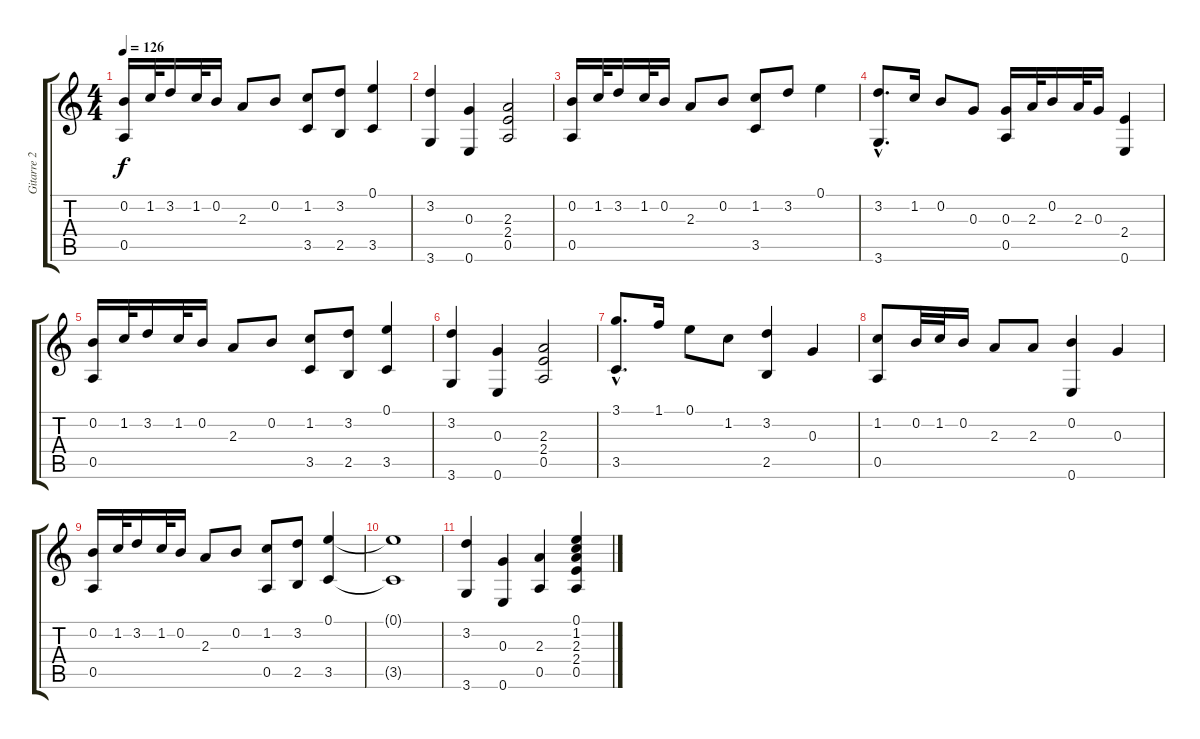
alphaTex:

\track ("Gitarre 2" "Gitarre 2") {instrument acousticguitarsteel}
\staff {score tabs}
\tuning (E4 B3 G3 D3 A2 E2) {hide}
\ts (4 4)
\tempo 126
\clef g2
\ks c
(0.2 0.5).16{dy f} 1.2.32 3.2.16 1.2.32 0.2.16 2.3.8 0.2.8 (1.2 3.5).8 (3.2 2.5).8 (0.1 3.5).4 |
(3.2 3.6).4 (0.3 0.6).4 (2.3 2.4 0.5).2 |
(0.2 0.5).16 1.2.32 3.2.16 1.2.32 0.2.16 2.3.8 0.2.8 (1.2 3.5).8 3.2.8 0.1.4 |
(3.2{hac} 3.6).8{d} 1.2.16 0.2.8 0.3.8 (0.3 0.5).16 2.3.32 0.2.16 2.3.32 0.3.16 (2.4 0.6).4 |
(0.2 0.5).16 1.2.32 3.2.16 1.2.32 0.2.16 2.3.8 0.2.8 (1.2 3.5).8 (3.2 2.5).8 (0.1 3.5).4 |
(3.2 3.6).4 (0.3 0.6).4 (2.3 2.4 0.5).2 |
(3.1{hac} 3.5).8{d} 1.1.16 0.1.8 1.2.8 (3.2 2.5).4 0.3.4 |
(1.2 0.5).8 0.2.32 1.2.32 0.2.16 2.3.8 2.3.8 (0.2 0.6).4 0.3.4 |
(0.2 0.5).16 1.2.32 3.2.16 1.2.32 0.2.16 2.3.8 0.2.8 (1.2 0.5).8 (3.2 2.5).8 (0.1 3.5).4 |
(0.1{t} 3.5{t}).1 |
(3.2 3.6).4 (0.3 0.6).4 (2.3 0.5).4 (0.1 1.2 2.3 2.4 0.5).4
